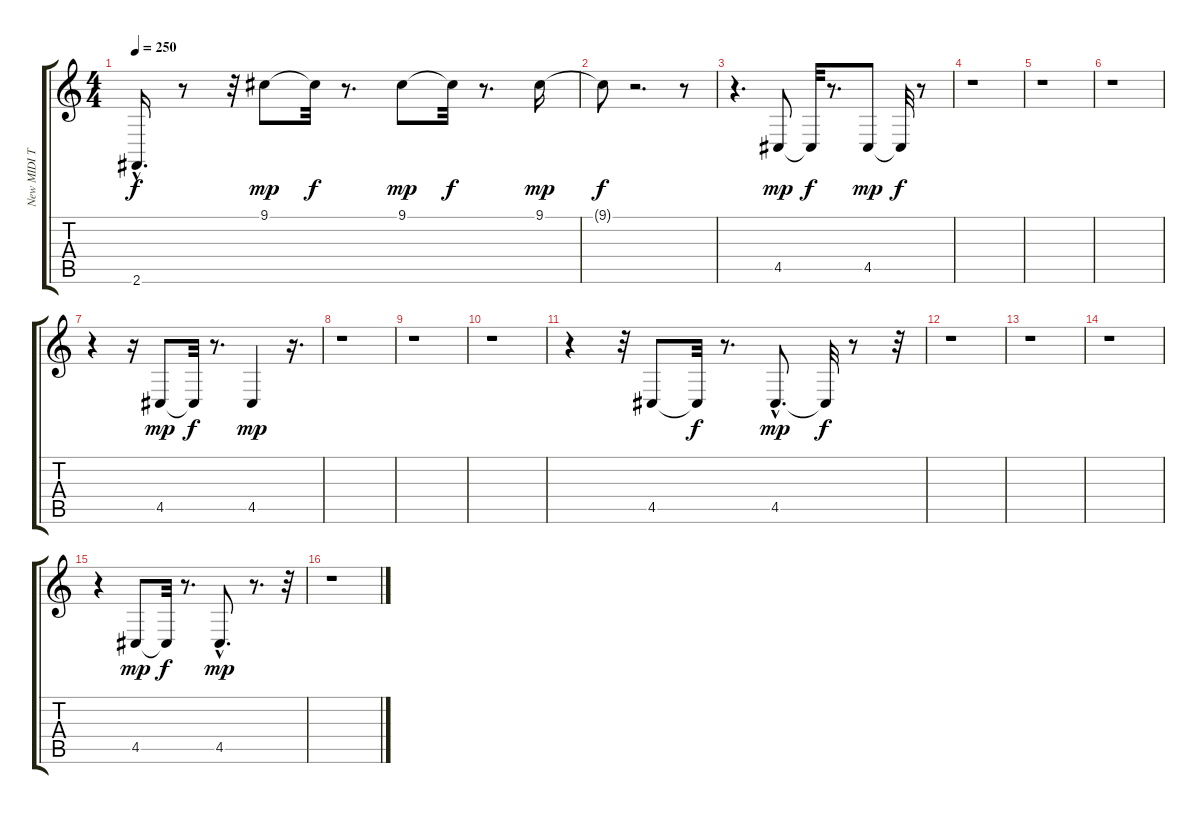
\track ("New MIDI Track" "New MIDI T") {instrument xylophone}
\staff {score tabs}
\tuning (E4 B3 G3 D3 A2 E2) {hide}
\ts (4 4)
\tempo 250
\clef g2
\ks c
2.6{hac t}.16{d dy f} r.8 r.32 9.1.8{dy mp} 9.1{t}.32{dy f} r.8{d} 9.1.8{dy mp} 9.1{t}.32{dy f} r.8{d} 9.1.16{dy mp} |
9.1{t}.8{dy f} r.2{d} r.8 |
r.4{d} 4.5.8{dy mp} 4.5{t}.32{dy f} r.8{d} 4.5.8{dy mp} 4.5{t}.32{dy f} r.8 |
r.1 |
r.1 |
r.1 |
r.4 r.16 4.5.8{dy mp} 4.5{t}.32{dy f} r.8{d} 4.5.4{dy mp} r.16{d} |
r.1 |
r.1 |
r.1 |
r.4 r.32 4.5.8 4.5{t}.32{dy f} r.8{d} 4.5{hac}.8{d dy mp} 4.5{t}.32{dy f} r.8 r.32 |
r.1 |
r.1 |
r.1 |
r.4 4.5.8{dy mp} 4.5{t}.32{dy f} r.8{d} 4.5{hac}.8{d dy mp} r.8{d} r.32 |
r.1
